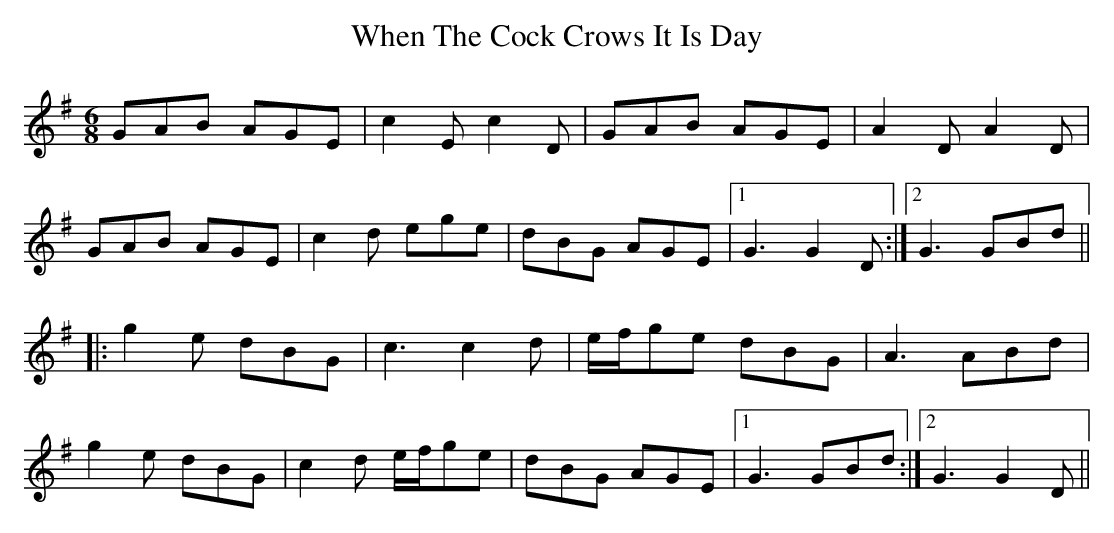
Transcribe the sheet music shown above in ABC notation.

X:1
T:When The Cock Crows It Is Day
M:6/8
L:1/8
K:G
GAB AGE | c2E c2D | GAB AGE | A2D A2D |
GAB AGE | c2d ege | dBG AGE |1 G3 G2D :|2 G3 GBd ||
|: g2e dBG | c3 c2d | e/f/ge dBG | A3 ABd |
g2e dBG | c2d e/f/ge | dBG AGE |1 G3 GBd :|2 G3 G2D ||
